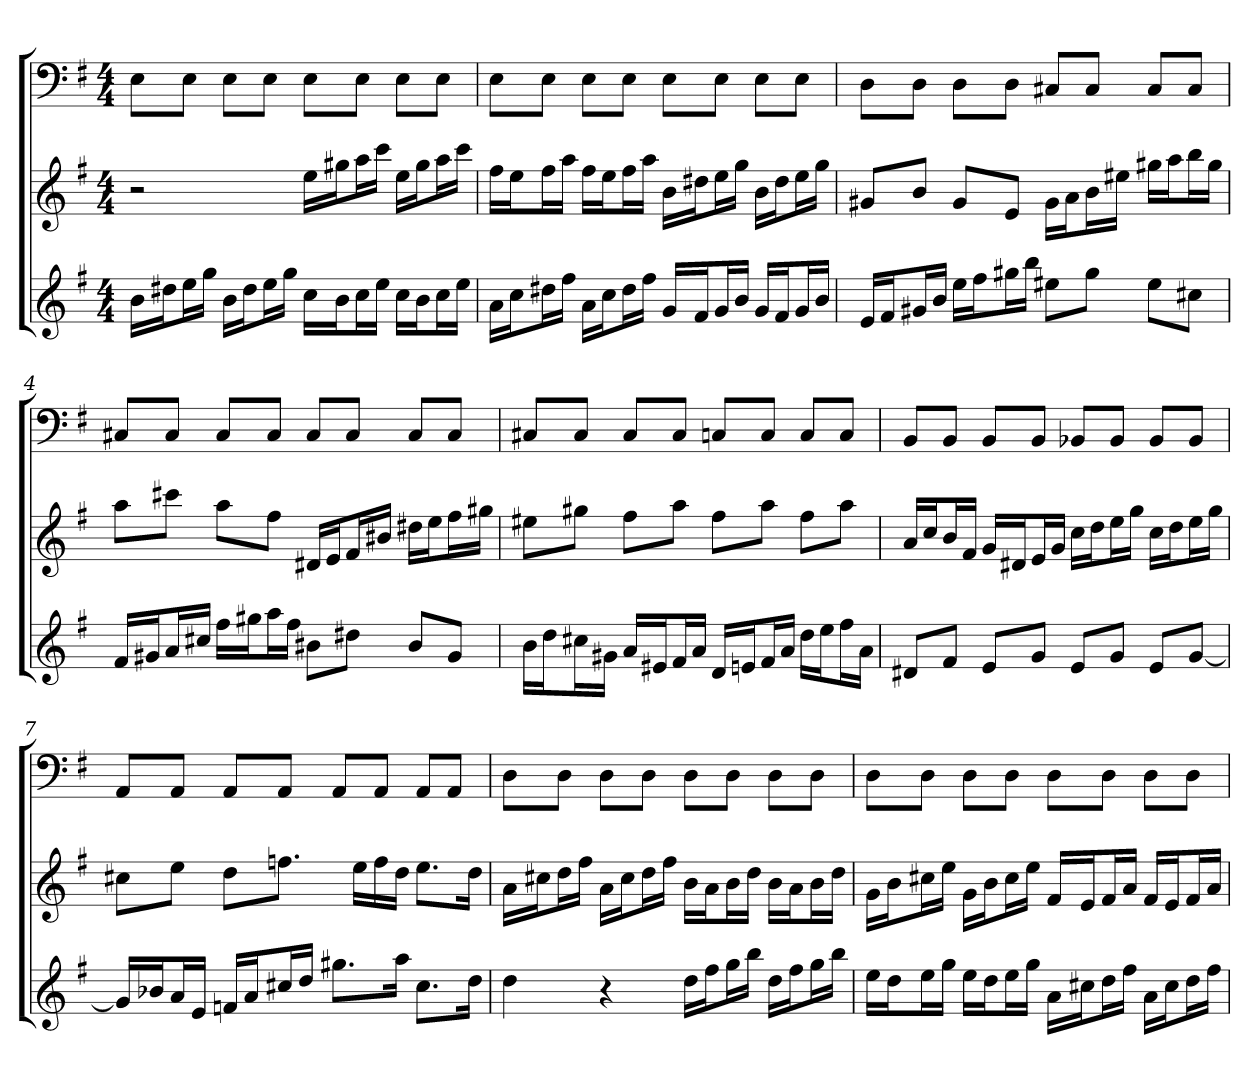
**kern	**kern	**kern
*part3	*part2	*part1
*staff3	*staff2	*staff1
*k[f#]	*k[f#]	*k[f#]
*e:	*e:	*e:
*M4/4	*M4/4	*M4/4
=1	=1	=1
16bLL	2r	8EL
16dd#XJ	.	.
16eeL	.	8EJ
16ggJJ	.	.
16bLL	.	8EL
16dd#J	.	.
16eeL	.	8EJ
16ggJJ	.	.
16ccLL	16eeLL	8EL
16bJ	16gg#XJ	.
16ccL	16aaL	8EJ
16eeJJ	16cccJJ	.
16ccLL	16eeLL	8EL
16bJ	16gg#J	.
16ccL	16aaL	8EJ
16eeJJ	16cccJJ	.
=2	=2	=2
16aLL	16ff#LL	8EL
16ccJ	16eeJ	.
16dd#XL	16ff#L	8EJ
16ff#JJ	16aaJJ	.
16aLL	16ff#LL	8EL
16ccJ	16eeJ	.
16dd#L	16ff#L	8EJ
16ff#JJ	16aaJJ	.
16gLL	16bLL	8EL
16f#J	16dd#XJ	.
16gL	16eeL	8EJ
16bJJ	16ggJJ	.
16gLL	16bLL	8EL
16f#J	16dd#J	.
16gL	16eeL	8EJ
16bJJ	16ggJJ	.
=3	=3	=3
16eLL	8g#XL	8DL
16f#J	.	.
16g#XL	8bJ	8DJ
16bJJ	.	.
16eeLL	8g#L	8DL
16ff#J	.	.
16gg#XL	8eJ	8DJ
16bbJJ	.	.
8ee#XL	16g#LL	8C#XL
.	16aJ	.
8gg#J	16bL	8C#J
.	16ee#XJJ	.
8ee#L	16gg#XLL	8C#L
.	16aaJ	.
8cc#XJ	16bbL	8C#J
.	16gg#JJ	.
=4	=4	=4
16f#LL	8aaL	8C#XL
16g#XJ	.	.
16aL	8ccc#XJ	8C#J
16cc#XJJ	.	.
16ff#LL	8aaL	8C#L
16gg#XJ	.	.
16aaL	8ff#J	8C#J
16ff#JJ	.	.
8b#XL	16d#XLL	8C#L
.	16eJ	.
8dd#XJ	16f#L	8C#J
.	16b#XJJ	.
8b#L	16dd#XLL	8C#L
.	16eeJ	.
8g#J	16ff#L	8C#J
.	16gg#XJJ	.
=5	=5	=5
16bLL	8ee#XL	8C#XL
16ddJ	.	.
16cc#XL	8gg#XJ	8C#J
16g#XJJ	.	.
16aLL	8ff#L	8C#L
16e#XJ	.	.
16f#L	8aaJ	8C#J
16aJJ	.	.
16dLL	8ff#L	8CnL
16enJ	.	.
16f#L	8aaJ	8CJ
16aJJ	.	.
16ddLL	8ff#L	8CL
16eeJ	.	.
16ff#L	8aaJ	8CJ
16aJJ	.	.
=6	=6	=6
8d#XL	16aLL	8BBL
.	16ccJ	.
8f#J	16bL	8BBJ
.	16f#JJ	.
8eL	16gLL	8BBL
.	16d#XJ	.
8gJ	16eL	8BBJ
.	16gJJ	.
8eL	16ccLL	8BB-XL
.	16ddJ	.
8gJ	16eeL	8BB-J
.	16ggJJ	.
8eL	16ccLL	8BB-L
.	16ddJ	.
[8gJ	16eeL	8BB-J
.	16ggJJ	.
=7	=7	=7
16gLL]	8cc#XL	8AAL
16b-XJ	.	.
16aL	8eeJ	8AAJ
16eJJ	.	.
16fnLL	8ddL	8AAL
16aJ	.	.
16cc#XL	8.ffnJ	8AAJ
16ddJJ	.	.
8.gg#XL	.	8AAL
.	16eeLL	.
.	16ff	8AAJ
16aaJk	16ddJJ	.
8.cc#L	8.eeL	8AAL
.	.	8AAJ
16ddJk	16ddJk	.
=8	=8	=8
4dd	16aLL	8DL
.	16cc#XJ	.
.	16ddL	8DJ
.	16ff#JJ	.
4r	16aLL	8DL
.	16cc#J	.
.	16ddL	8DJ
.	16ff#JJ	.
16ddLL	16bLL	8DL
16ff#J	16aJ	.
16ggL	16bL	8DJ
16bbJJ	16ddJJ	.
16ddLL	16bLL	8DL
16ff#J	16aJ	.
16ggL	16bL	8DJ
16bbJJ	16ddJJ	.
=9	=9	=9
16eeLL	16gLL	8DL
16ddJ	16bJ	.
16eeL	16cc#XL	8DJ
16ggJJ	16eeJJ	.
16eeLL	16gLL	8DL
16ddJ	16bJ	.
16eeL	16cc#L	8DJ
16ggJJ	16eeJJ	.
16aLL	16f#LL	8DL
16cc#XJ	16eJ	.
16ddL	16f#L	8DJ
16ff#JJ	16aJJ	.
16aLL	16f#LL	8DL
16cc#J	16eJ	.
16ddL	16f#L	8DJ
16ff#JJ	16aJJ	.
=	=	=
*-	*-	*-
